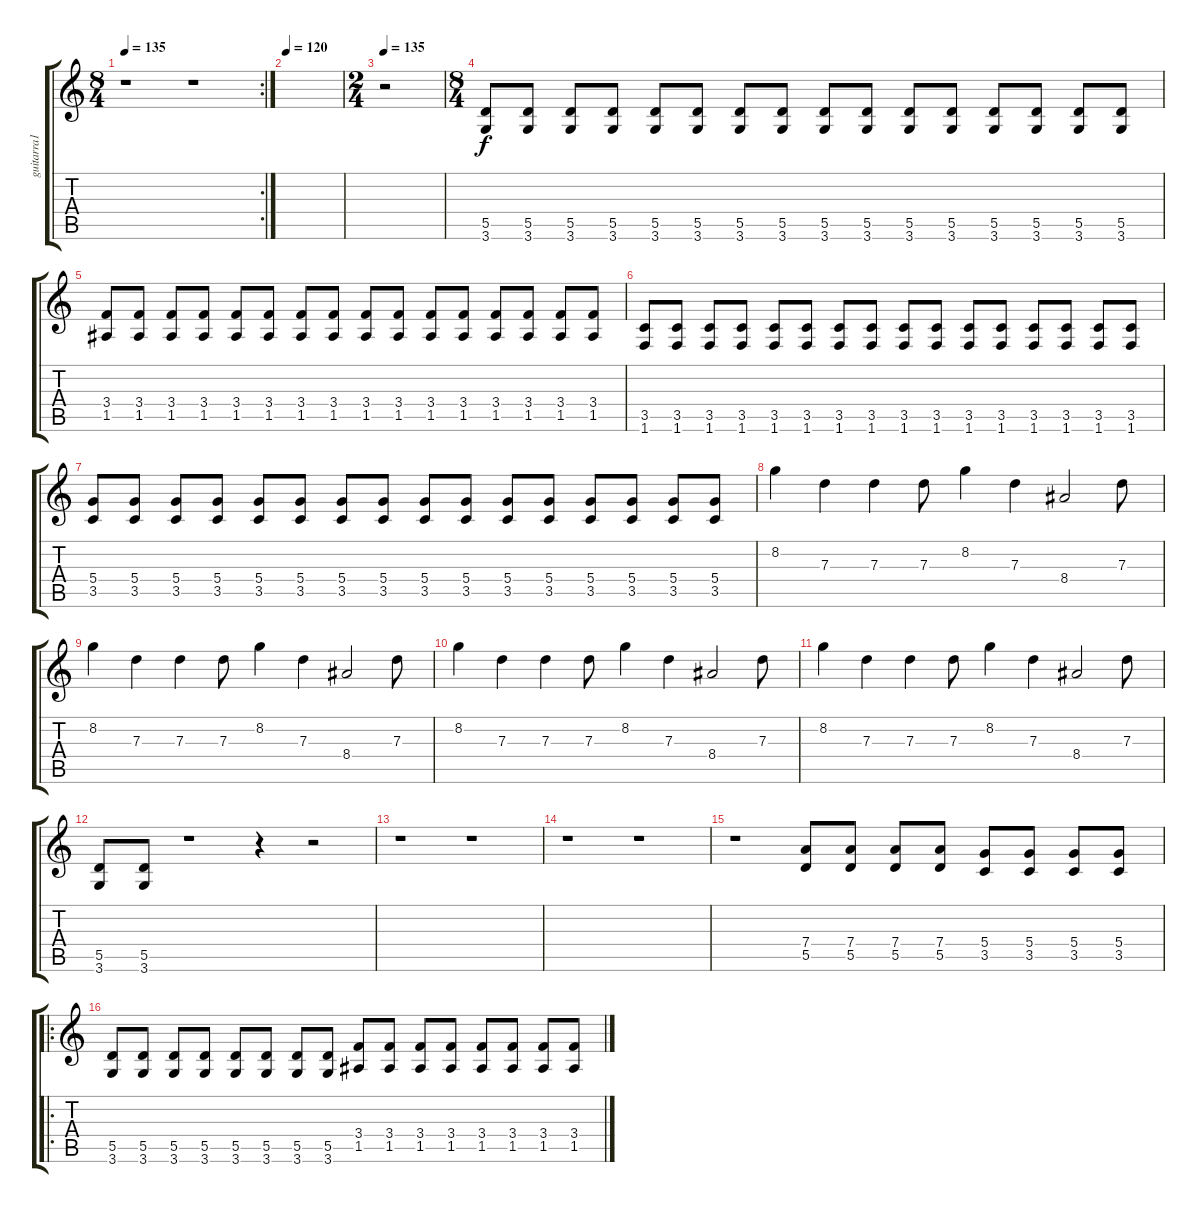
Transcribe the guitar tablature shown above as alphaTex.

\track ("guitarra1" "guitarra1") {instrument distortionguitar}
\staff {score tabs}
\tuning (E4 B3 G3 D3 A2 E2) {hide}
\rc 2
\ts (8 4)
\tempo 135
\tempo 120
\tempo 135
\clef g2
\ks c
r.1{dy f instrument distortionguitar} r.1 |
\tempo 120
|
\ts (2 4)
\tempo 135
r.2 |
\ts (8 4)
(5.5 3.6).8 (5.5 3.6).8 (5.5 3.6).8 (5.5 3.6).8 (5.5 3.6).8 (5.5 3.6).8 (5.5 3.6).8 (5.5 3.6).8 (5.5 3.6).8 (5.5 3.6).8 (5.5 3.6).8 (5.5 3.6).8 (5.5 3.6).8 (5.5 3.6).8 (5.5 3.6).8 (5.5 3.6).8 |
(3.4 1.5).8 (3.4 1.5).8 (3.4 1.5).8 (3.4 1.5).8 (3.4 1.5).8 (3.4 1.5).8 (3.4 1.5).8 (3.4 1.5).8 (3.4 1.5).8 (3.4 1.5).8 (3.4 1.5).8 (3.4 1.5).8 (3.4 1.5).8 (3.4 1.5).8 (3.4 1.5).8 (3.4 1.5).8 |
(3.5 1.6).8 (3.5 1.6).8 (3.5 1.6).8 (3.5 1.6).8 (3.5 1.6).8 (3.5 1.6).8 (3.5 1.6).8 (3.5 1.6).8 (3.5 1.6).8 (3.5 1.6).8 (3.5 1.6).8 (3.5 1.6).8 (3.5 1.6).8 (3.5 1.6).8 (3.5 1.6).8 (3.5 1.6).8 |
(5.4 3.5).8 (5.4 3.5).8 (5.4 3.5).8 (5.4 3.5).8 (5.4 3.5).8 (5.4 3.5).8 (5.4 3.5).8 (5.4 3.5).8 (5.4 3.5).8 (5.4 3.5).8 (5.4 3.5).8 (5.4 3.5).8 (5.4 3.5).8 (5.4 3.5).8 (5.4 3.5).8 (5.4 3.5).8 |
8.2.4 7.3.4 7.3.4 7.3.8 8.2.4 7.3.4 8.4.2 7.3.8 |
8.2.4 7.3.4 7.3.4 7.3.8 8.2.4 7.3.4 8.4.2 7.3.8 |
8.2.4 7.3.4 7.3.4 7.3.8 8.2.4 7.3.4 8.4.2 7.3.8 |
8.2.4 7.3.4 7.3.4 7.3.8 8.2.4 7.3.4 8.4.2 7.3.8 |
(5.5 3.6).8 (5.5 3.6).8 r.1 r.4 r.2 |
r.1 r.1 |
r.1 r.1 |
r.1 (7.4 5.5).8 (7.4 5.5).8 (7.4 5.5).8 (7.4 5.5).8 (5.4 3.5).8 (5.4 3.5).8 (5.4 3.5).8 (5.4 3.5).8 |
\ro
(5.5 3.6).8 (5.5 3.6).8 (5.5 3.6).8 (5.5 3.6).8 (5.5 3.6).8 (5.5 3.6).8 (5.5 3.6).8 (5.5 3.6).8 (3.4 1.5).8 (3.4 1.5).8 (3.4 1.5).8 (3.4 1.5).8 (3.4 1.5).8 (3.4 1.5).8 (3.4 1.5).8 (3.4 1.5).8
